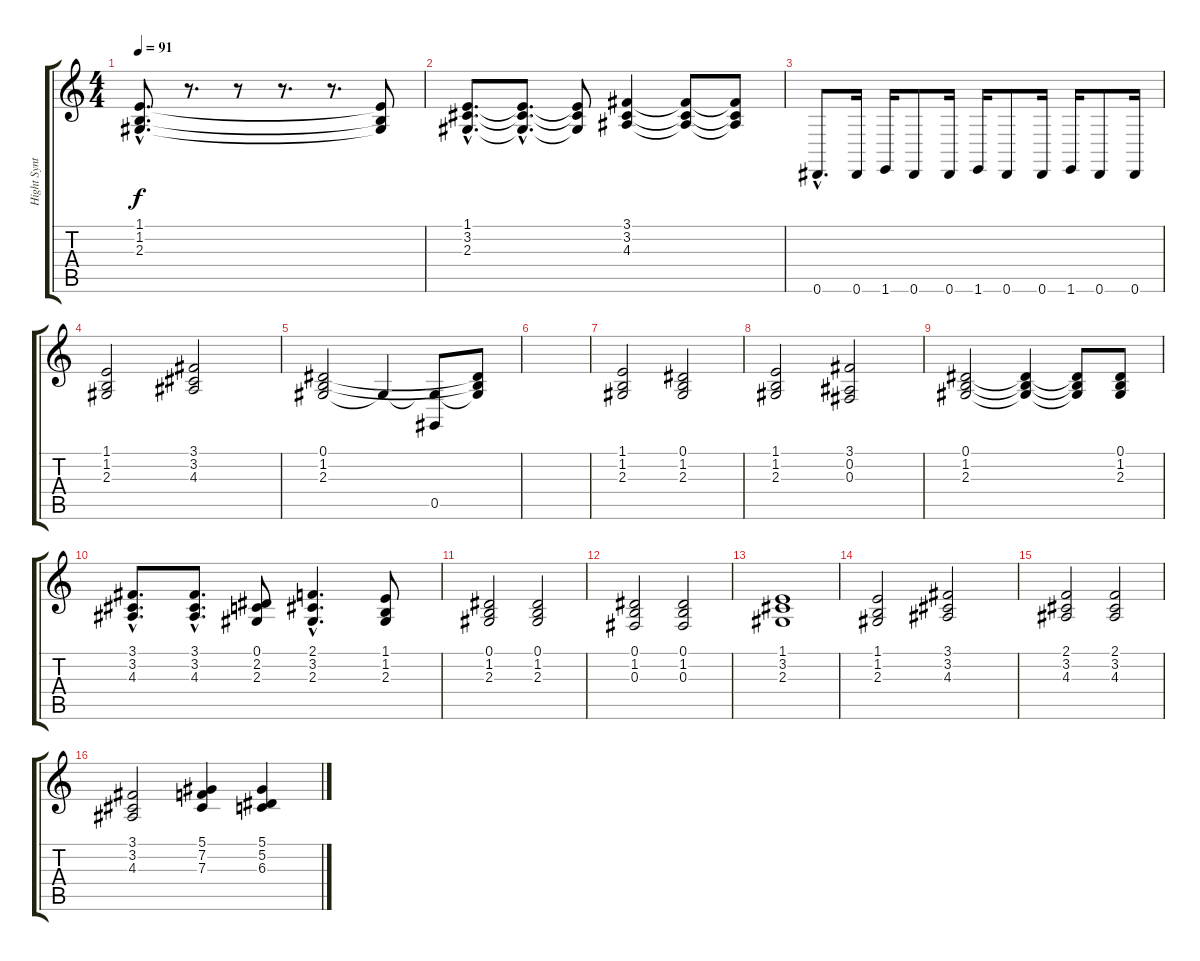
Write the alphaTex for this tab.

\track ("Hight Synth" "Hight Synt") {instrument stringensemble2}
\staff {score tabs}
\tuning (Eb4 Bb3 Gb3 Db3 Ab2 Eb2) {hide}
\ts (4 4)
\tempo 91
\clef g2
\ks c
(1.1{hac} 1.2{hac} 2.3{hac}).8{d dy f} r.8{d} r.8 r.8{d} r.8{d} (1.1{t} 1.2{t} 2.3{t}).8 |
(1.1{hac} 3.2{hac} 2.3{hac}).8{d} (1.1{hac t} 3.2{hac t} 2.3{hac t}).8{d} (1.1{t} 3.2{t} 2.3{t}).8 (3.1 3.2 4.3).4 (3.1{t} 3.2{t} 4.3{t}).8 (3.1{t} 3.2{t} 4.3{t}).8 |
0.6{hac}.8{d instrument flute} 0.6.16 1.6.16 0.6.8 0.6.16 1.6.16 0.6.8 0.6.16 1.6.16 0.6.8 0.6.16 |
(1.1 1.2 2.3).2{instrument stringensemble2} (3.1 3.2 4.3).2 |
(0.1 1.2 2.3).2 2.3{t}.4 (2.3{t} 0.5).8 (0.1{t} 1.2{t} 2.3{t}).8 |
|
(1.1 1.2 2.3).2 (0.1 1.2 2.3).2 |
(1.1 1.2 2.3).2 (3.1 0.2 0.3).2 |
(0.1 1.2 2.3).2 (0.1{t} 1.2{t} 2.3{t}).4 (0.1{t} 1.2{t} 2.3{t}).8 (0.1 1.2 2.3).8 |
(3.1{hac} 3.2{hac} 4.3{hac}).8{d} (3.1{hac} 3.2{hac} 4.3{hac}).8{d} (0.1 2.2 2.3).8 (2.1{hac} 3.2{hac} 2.3{hac}).4{d} (1.1 1.2 2.3).8 |
(0.1 1.2 2.3).2 (0.1 1.2 2.3).2 |
(0.1 1.2 0.3).2 (0.1 1.2 0.3).2 |
(1.1 3.2 2.3).1 |
(1.1 1.2 2.3).2 (3.1 3.2 4.3).2 |
(2.1 3.2 4.3).2 (2.1 3.2 4.3).2 |
(3.1 3.2 4.3).2 (5.1 7.2 7.3).4 (5.1 5.2 6.3).4
